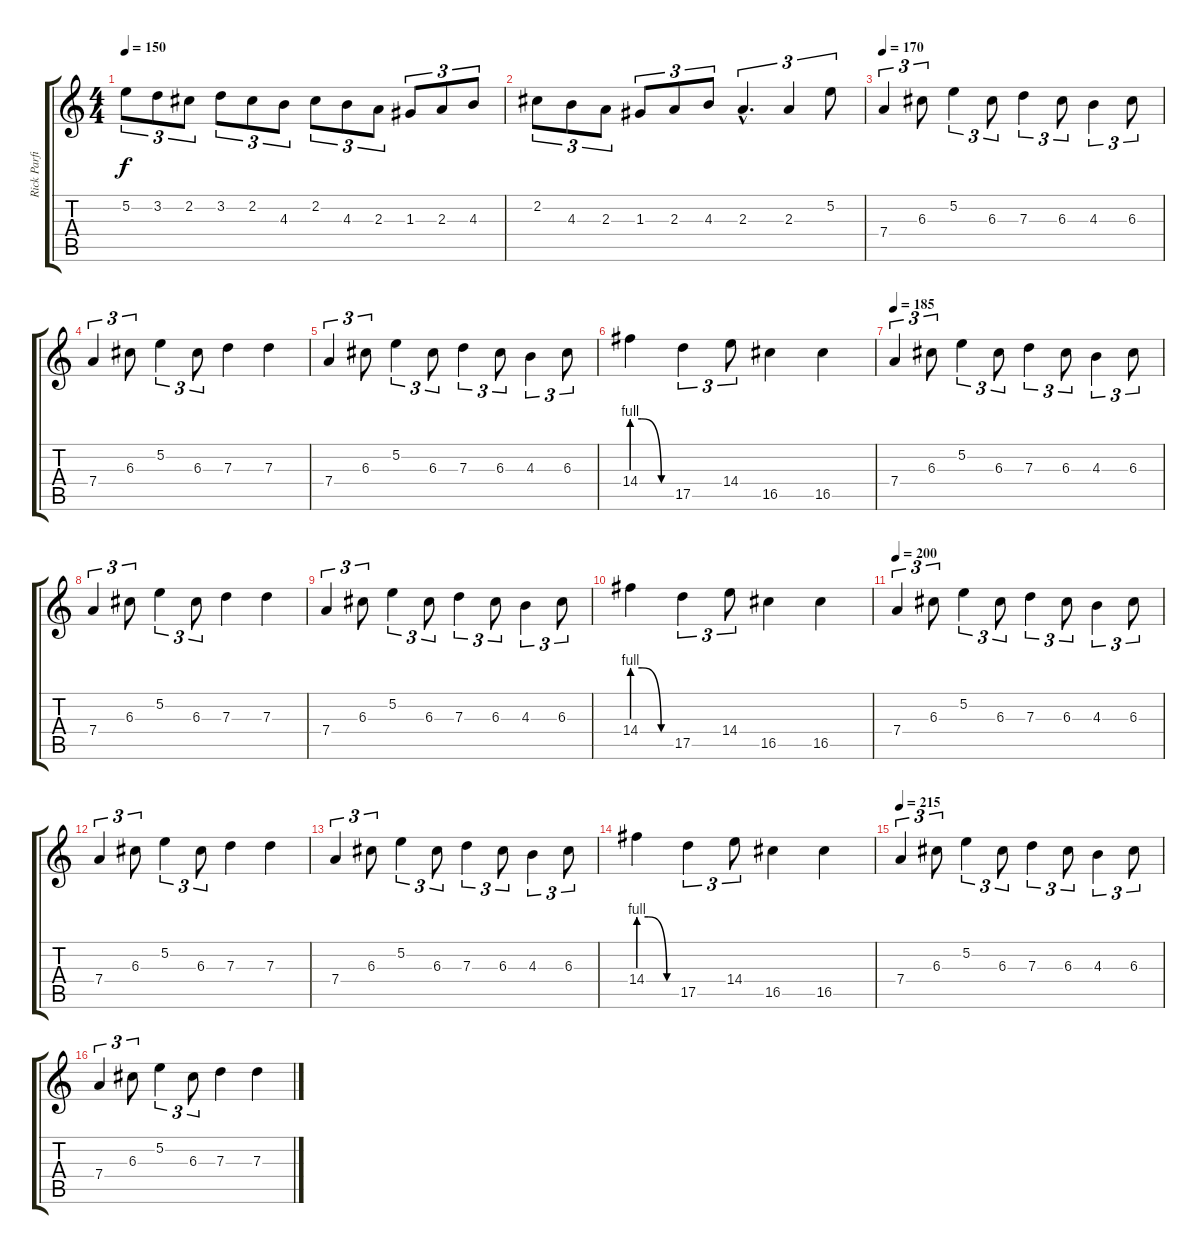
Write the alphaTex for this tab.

\track ("Rick Parfitt" "Rick Parfi") {instrument overdrivenguitar}
\staff {score tabs}
\tuning (E4 B3 G3 D3 A2 E2) {hide}
\ts (4 4)
\tempo 150
\clef g2
\ks c
5.2.8{tu (3 2) dy f} 3.2.8{tu (3 2)} 2.2.8{tu (3 2)} 3.2.8{tu (3 2)} 2.2.8{tu (3 2)} 4.3.8{tu (3 2)} 2.2.8{tu (3 2)} 4.3.8{tu (3 2)} 2.3.8{tu (3 2)} 1.3.8{tu (3 2)} 2.3.8{tu (3 2)} 4.3.8{tu (3 2)} |
2.2.8{tu (3 2)} 4.3.8{tu (3 2)} 2.3.8{tu (3 2)} 1.3.8{tu (3 2)} 2.3.8{tu (3 2)} 4.3.8{tu (3 2)} 2.3{hac}.4{d tu (3 2)} 2.3.4{tu (3 2)} 5.2.8{tu (3 2)} |
\tempo 170
7.4.4{tu (3 2)} 6.3.8{tu (3 2)} 5.2.4{tu (3 2)} 6.3.8{tu (3 2)} 7.3.4{tu (3 2)} 6.3.8{tu (3 2)} 4.3.4{tu (3 2)} 6.3.8{tu (3 2)} |
7.4.4{tu (3 2)} 6.3.8{tu (3 2)} 5.2.4{tu (3 2)} 6.3.8{tu (3 2)} 7.3.4 7.3.4 |
7.4.4{tu (3 2)} 6.3.8{tu (3 2)} 5.2.4{tu (3 2)} 6.3.8{tu (3 2)} 7.3.4{tu (3 2)} 6.3.8{tu (3 2)} 4.3.4{tu (3 2)} 6.3.8{tu (3 2)} |
14.4{be (custom 0 4 15 4 45 0 60 0)}.4 17.5.4{tu (3 2)} 14.4.8{tu (3 2)} 16.5.4 16.5.4 |
\tempo 185
7.4.4{tu (3 2)} 6.3.8{tu (3 2)} 5.2.4{tu (3 2)} 6.3.8{tu (3 2)} 7.3.4{tu (3 2)} 6.3.8{tu (3 2)} 4.3.4{tu (3 2)} 6.3.8{tu (3 2)} |
7.4.4{tu (3 2)} 6.3.8{tu (3 2)} 5.2.4{tu (3 2)} 6.3.8{tu (3 2)} 7.3.4 7.3.4 |
7.4.4{tu (3 2)} 6.3.8{tu (3 2)} 5.2.4{tu (3 2)} 6.3.8{tu (3 2)} 7.3.4{tu (3 2)} 6.3.8{tu (3 2)} 4.3.4{tu (3 2)} 6.3.8{tu (3 2)} |
14.4{be (custom 0 4 15 4 45 0 60 0)}.4 17.5.4{tu (3 2)} 14.4.8{tu (3 2)} 16.5.4 16.5.4 |
\tempo 200
7.4.4{tu (3 2)} 6.3.8{tu (3 2)} 5.2.4{tu (3 2)} 6.3.8{tu (3 2)} 7.3.4{tu (3 2)} 6.3.8{tu (3 2)} 4.3.4{tu (3 2)} 6.3.8{tu (3 2)} |
7.4.4{tu (3 2)} 6.3.8{tu (3 2)} 5.2.4{tu (3 2)} 6.3.8{tu (3 2)} 7.3.4 7.3.4 |
7.4.4{tu (3 2)} 6.3.8{tu (3 2)} 5.2.4{tu (3 2)} 6.3.8{tu (3 2)} 7.3.4{tu (3 2)} 6.3.8{tu (3 2)} 4.3.4{tu (3 2)} 6.3.8{tu (3 2)} |
14.4{be (custom 0 4 15 4 45 0 60 0)}.4 17.5.4{tu (3 2)} 14.4.8{tu (3 2)} 16.5.4 16.5.4 |
\tempo 215
7.4.4{tu (3 2)} 6.3.8{tu (3 2)} 5.2.4{tu (3 2)} 6.3.8{tu (3 2)} 7.3.4{tu (3 2)} 6.3.8{tu (3 2)} 4.3.4{tu (3 2)} 6.3.8{tu (3 2)} |
7.4.4{tu (3 2)} 6.3.8{tu (3 2)} 5.2.4{tu (3 2)} 6.3.8{tu (3 2)} 7.3.4 7.3.4
